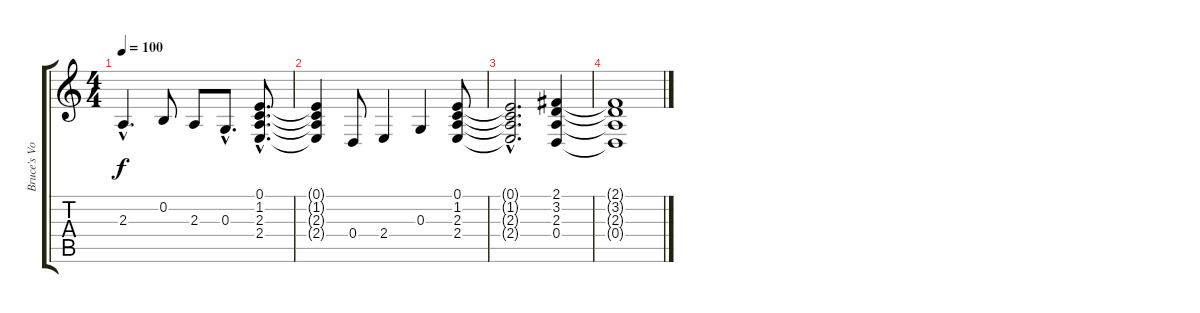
\track ("Bruce's Vocal" "Bruce's Vo") {instrument viola}
\staff {score tabs}
\tuning (E4 B3 G3 D3 A2 E2) {hide}
\ts (4 4)
\tempo 100
\clef g2
\ks c
2.3{hac}.4{d dy f} 0.2.8 2.3.8 0.3{hac}.8{d} (0.1{hac} 1.2{hac} 2.3{hac} 2.4{hac}).8{d} |
(0.1{t} 1.2{t} 2.3{t} 2.4{t}).4 0.4.8 2.4.4 0.3.4 (0.1 1.2 2.3 2.4).8 |
(0.1{hac t} 1.2{hac t} 2.3{hac t} 2.4{hac t}).2{d} (2.1 3.2 2.3 0.4).4{volume 10} |
(2.1{t} 3.2{t} 2.3{t} 0.4{t}).1
